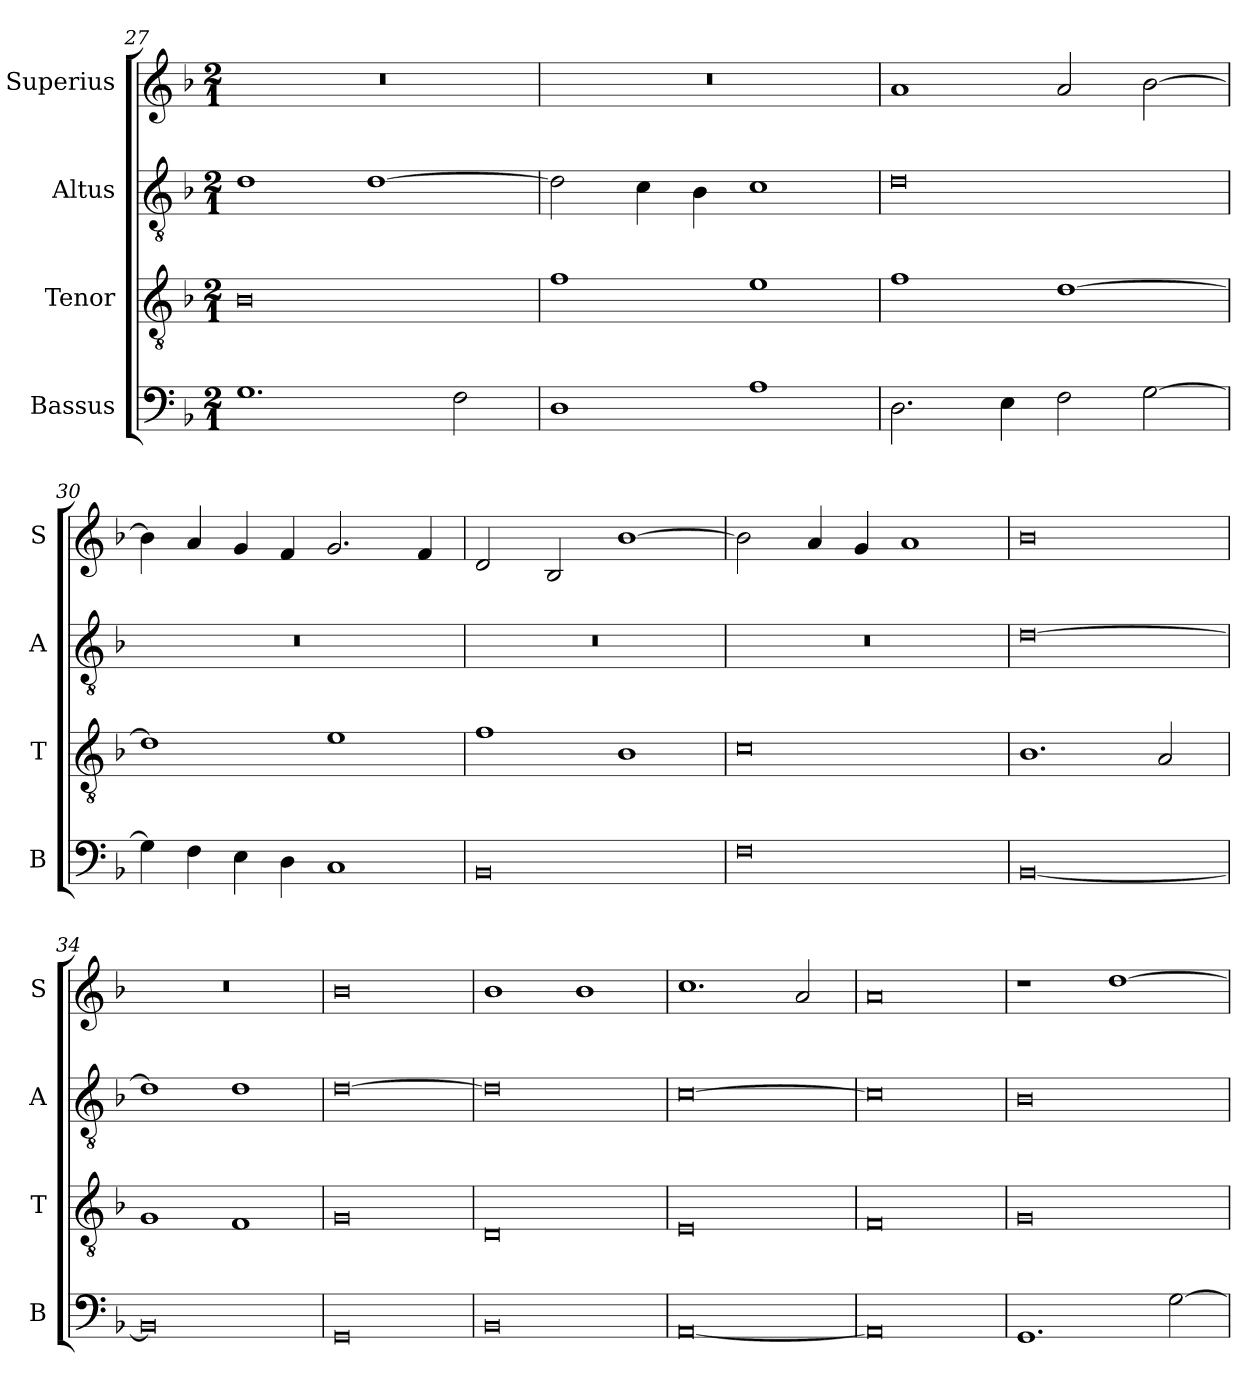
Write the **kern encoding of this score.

**kern	**kern	**kern	**kern
*part4	*part3	*part2	*part1
*staff4	*staff3	*staff2	*staff1
*I"Bassus	*I"Tenor	*I"Altus	*I"Superius
*I'B	*I'T	*I'A	*I'S
*clefF4	*clefGv2	*clefGv2	*clefG2
*k[b-]	*k[b-]	*k[b-]	*k[b-]
*M2/1	*M2/1	*M2/1	*M2/1
=27	=27	=27	=27
1.G	0B-	1d	0r
.	.	[1d	.
2F\	.	.	.
=28	=28	=28	=28
1D	1f	2d\]	0r
.	.	4c\	.
.	.	4B-\	.
1A	1e	1c	.
=29	=29	=29	=29
2.D\	1f	0d	1a
4E\	.	.	.
2F\	[1d	.	2a/
[2G\	.	.	[2b-\
=30	=30	=30	=30
4G\]	1d]	0r	4b-\]
4F\	.	.	4a/
4E\	.	.	4g/
4D\	.	.	4f/
1C	1e	.	2.g/
.	.	.	4f/
=31	=31	=31	=31
0BB-	1f	0r	2d/
.	.	.	2B-/
.	1B-	.	[1b-
=32	=32	=32	=32
0F	0c	0r	2b-\]
.	.	.	4a/
.	.	.	4g/
.	.	.	1a
=33	=33	=33	=33
[0BB-	1.B-	[0d	0b-
.	2A/	.	.
=34	=34	=34	=34
0BB-]	1G	1d]	0r
.	1F	1d	.
=35	=35	=35	=35
0GG	0G	[0d	0b-
=36	=36	=36	=36
0BB-	0D	0d]	1b-
.	.	.	1b-
=37	=37	=37	=37
[0AA	0E	[0c	1.cc
.	.	.	2a/
=38	=38	=38	=38
0AA]	0F	0c]	0a
=39	=39	=39	=39
1.GG	0G	0B-	1r
.	.	.	[1dd
[2G\	.	.	.
=	=	=	=
*-	*-	*-	*-
